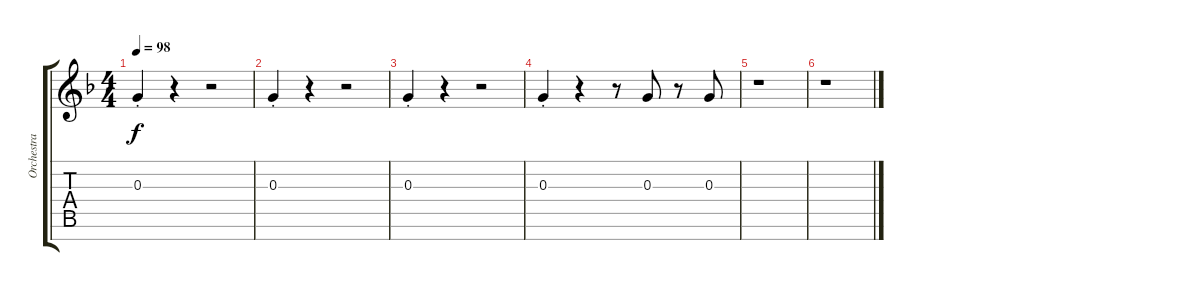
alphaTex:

\track ("Orchestra Hit" "Orchestra ") {instrument orchestrahit}
\staff {score tabs}
\tuning (E5 B4 G4 D4 A3 E3 B2) {hide}
\ts (4 4)
\tempo 98
\clef g2
\ks f
0.3{st}.4{dy f} r.4 r.2 |
0.3{st}.4 r.4 r.2 |
0.3{st}.4 r.4 r.2 |
0.3{st}.4 r.4 r.8 0.3.8 r.8 0.3.8 |
r.1 |
r.1
